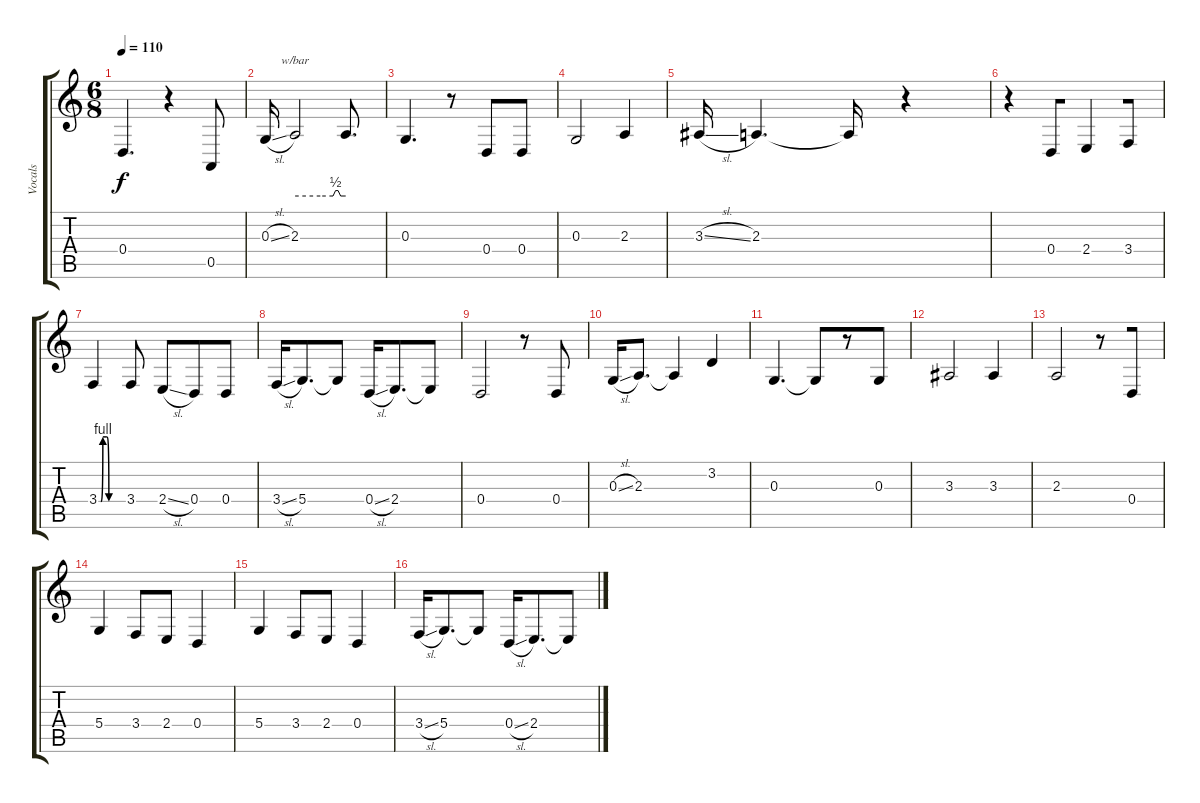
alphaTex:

\track ("Vocals" "Vocals") {instrument flute bank 255}
\staff {score tabs}
\tuning (E4 B3 G3 D3 A2 E2) {hide}
\ts (6 8)
\tempo 110
\clef g2
\ks c
0.4.4{d dy f} r.4 0.5.8 |
0.3{sl}.16 2.3.2{tbe (custom default 0 0 30 0 45 0 48 2 51 2 54 0 60 0)} 2.3{t}.8{d} |
0.3.4{d} r.8 0.4.8{beam merge} 0.4.8 |
0.3.2 2.3.4 |
3.3{sl}.16 2.3.4{d} 2.3{t}.16{beam merge} r.4 |
r.4 0.4.8{beam merge} 2.4.4{beam merge} 3.4.8 |
3.4{be (custom 0 0 5 0 10 4 20 4 25 0 60 0)}.4 3.4.8 2.4{sl}.8{beam merge} 0.4.8 0.4.8 |
3.4{sl}.16 5.4.8{d} 5.4{t}.8 0.4{sl}.16 2.4.8{d beam merge} 2.4{t}.8 |
0.4.2 r.8{beam merge} 0.4.8 |
0.3{sl}.16 2.3.8{d beam merge} 2.3{t}.4{beam merge} 3.2.4 |
0.3.4{d} 0.3{t}.8 r.8{beam merge} 0.3.8 |
3.3.2 3.3.4 |
2.3.2{beam merge} r.8 0.4.8 |
5.4.4 3.4.8{beam merge} 2.4.8{beam merge} 0.4.4 |
5.4.4 3.4.8{beam merge} 2.4.8{beam merge} 0.4.4 |
3.4{sl}.16 5.4.8{d} 5.4{t}.8 0.4{sl}.16 2.4.8{d beam merge} 2.4{t}.8
